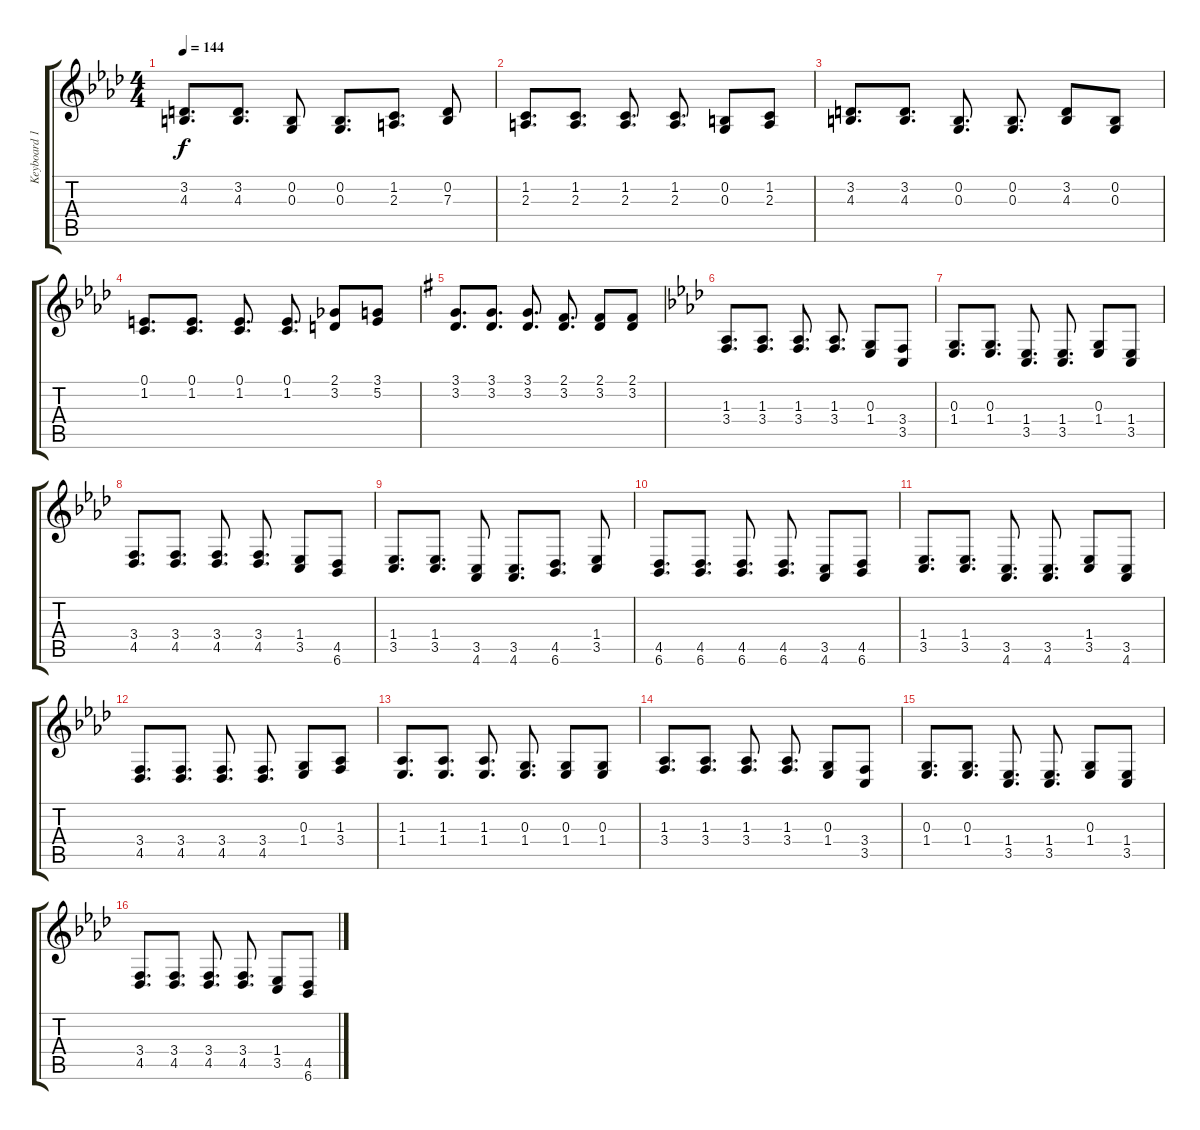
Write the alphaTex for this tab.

\track ("Keyboard 1" "Keyboard 1") {instrument lead2sawtooth}
\staff {score tabs}
\tuning (E4 B3 G3 D3 A2 E2) {hide}
\ts (4 4)
\tempo 144
\clef g2
\ks ab
(3.2 4.3).8{d dy f} (3.2 4.3).8{d} (0.2 0.3).8 (0.2 0.3).8{d} (1.2 2.3).8{d} (0.2 7.3).8 |
(1.2 2.3).8{d} (1.2 2.3).8{d} (1.2 2.3).8{d} (1.2 2.3).8{d} (0.2 0.3).8 (1.2 2.3).8 |
(3.2 4.3).8{d} (3.2 4.3).8{d} (0.2 0.3).8{d} (0.2 0.3).8{d} (3.2 4.3).8 (0.2 0.3).8 |
(0.1 1.2).8{d} (0.1 1.2).8{d} (0.1 1.2).8{d} (0.1 1.2).8{d} (2.1 3.2).8 (3.1 5.2).8 |
\ks g
(3.1 3.2).8{d} (3.1 3.2).8{d} (3.1 3.2).8{d} (2.1 3.2).8{d} (2.1 3.2).8 (2.1 3.2).8 |
\ks ab
(1.3 3.4).8{d} (1.3 3.4).8{d} (1.3 3.4).8{d} (1.3 3.4).8{d} (0.3 1.4).8 (3.4 3.5).8 |
(0.3 1.4).8{d} (0.3 1.4).8{d} (1.4 3.5).8{d} (1.4 3.5).8{d} (0.3 1.4).8 (1.4 3.5).8 |
(3.4 4.5).8{d} (3.4 4.5).8{d} (3.4 4.5).8{d} (3.4 4.5).8{d} (1.4 3.5).8 (4.5 6.6).8 |
(1.4 3.5).8{d} (1.4 3.5).8{d} (3.5 4.6).8 (3.5 4.6).8{d} (4.5 6.6).8{d} (1.4 3.5).8 |
(4.5 6.6).8{d} (4.5 6.6).8{d} (4.5 6.6).8{d} (4.5 6.6).8{d} (3.5 4.6).8 (4.5 6.6).8 |
(1.4 3.5).8{d} (1.4 3.5).8{d} (3.5 4.6).8{d} (3.5 4.6).8{d} (1.4 3.5).8 (3.5 4.6).8 |
(3.4 4.5).8{d} (3.4 4.5).8{d} (3.4 4.5).8{d} (3.4 4.5).8{d} (0.3 1.4).8 (1.3 3.4).8 |
(1.3 1.4).8{d} (1.3 1.4).8{d} (1.3 1.4).8{d} (0.3 1.4).8{d} (0.3 1.4).8 (0.3 1.4).8 |
(1.3 3.4).8{d} (1.3 3.4).8{d} (1.3 3.4).8{d} (1.3 3.4).8{d} (0.3 1.4).8 (3.4 3.5).8 |
(0.3 1.4).8{d} (0.3 1.4).8{d} (1.4 3.5).8{d} (1.4 3.5).8{d} (0.3 1.4).8 (1.4 3.5).8 |
(3.4 4.5).8{d} (3.4 4.5).8{d} (3.4 4.5).8{d} (3.4 4.5).8{d} (1.4 3.5).8 (4.5 6.6).8
